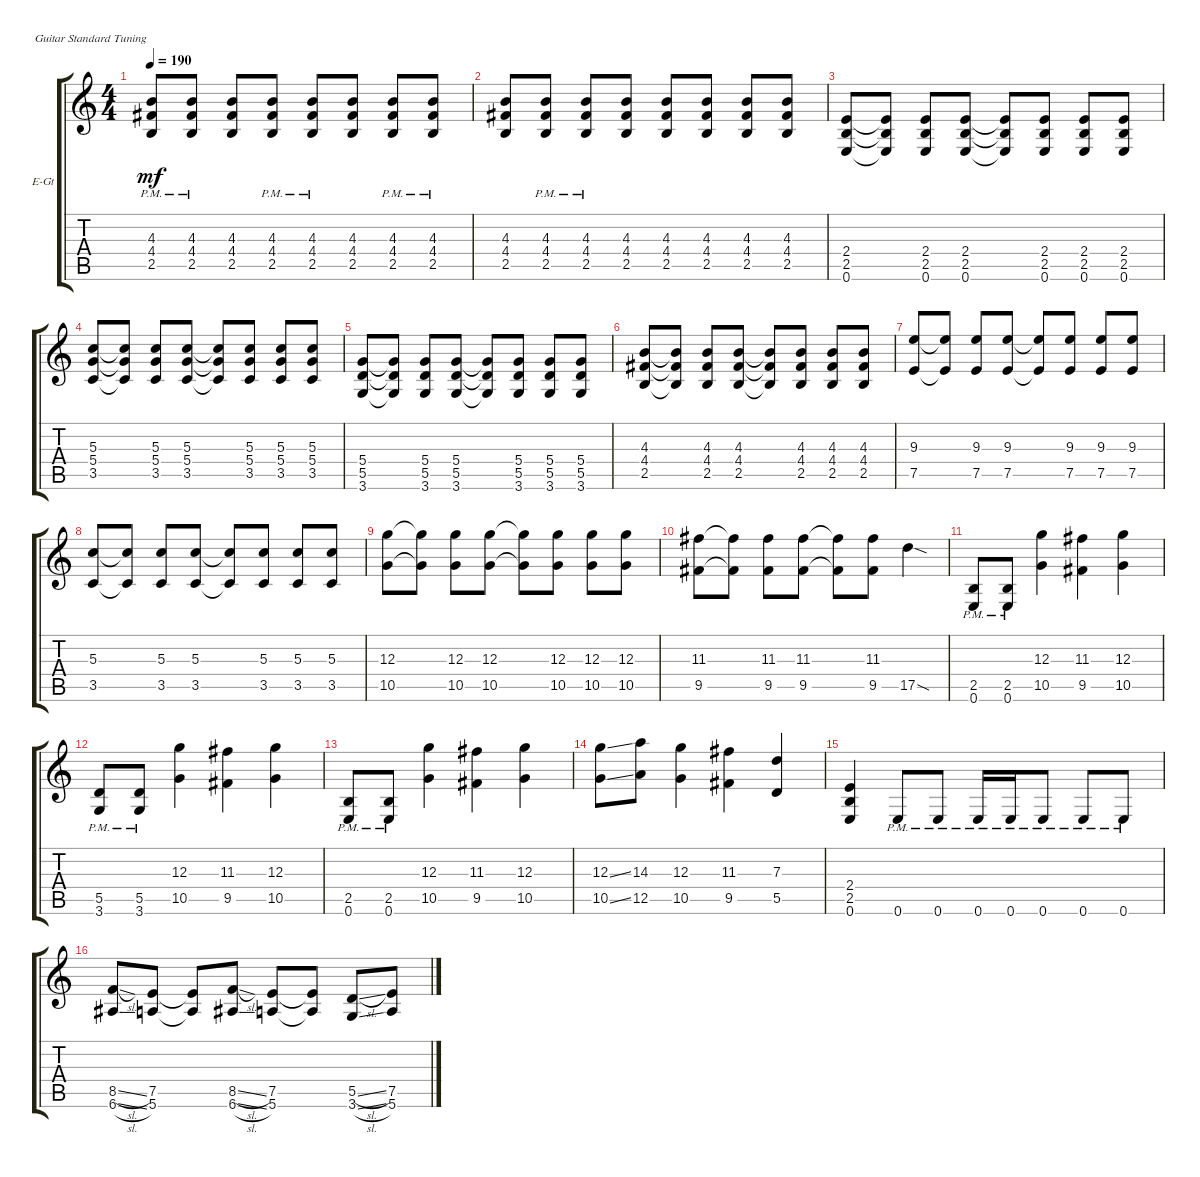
\defaultSystemsLayout 4
\bracketExtendMode groupsimilarinstruments
\firstSystemTrackNameOrientation horizontal
\otherSystemsTrackNameOrientation horizontal
\track ("Electric Guitar" "E-Gt") {instrument distortionguitar}
\staff {score tabs}
\tuning (E4 B3 G3 D3 A2 E2)
\ts (4 4)
\tempo 190
\clef g2
\ks c
(2.5{pm} 4.4{pm} 4.3{pm}).8{dy mf} (4.3{pm} 4.4{pm} 2.5{pm}).8 (4.3 4.4 2.5).8 (4.3{pm} 4.4{pm} 2.5{pm}).8 (4.3{pm} 4.4{pm} 2.5{pm}).8 (4.3 4.4 2.5).8 (4.3{pm} 4.4{pm} 2.5{pm}).8 (4.3{pm} 4.4{pm} 2.5{pm}).8 |
(2.5 4.4 4.3).8 (2.5{pm} 4.4{pm} 4.3{pm}).8 (4.3{pm} 4.4{pm} 2.5{pm}).8 (2.5 4.3 4.4).8 (2.5 4.3 4.4).8 (2.5 4.3 4.4).8 (2.5 4.3 4.4).8 (2.5 4.4 4.3).8 |
(0.6 2.5 2.4).8 (2.4{t} 2.5{t} 0.6{t}).8 (2.4 2.5 0.6).8 (2.4 2.5 0.6).8 (2.4{t} 2.5{t} 0.6{t}).8 (2.4 2.5 0.6).8 (2.4 2.5 0.6).8 (2.4 2.5 0.6).8 |
(3.5 5.4 5.3).8 (5.3{t} 5.4{t} 3.5{t}).8 (5.3 5.4 3.5).8 (5.3 5.4 3.5).8 (5.3{t} 5.4{t} 3.5{t}).8 (5.3 5.4 3.5).8 (5.3 5.4 3.5).8 (5.4 5.3 3.5).8 |
(3.6 5.5 5.4).8 (5.4{t} 3.6{t} 5.5{t}).8 (5.4 5.5 3.6).8 (5.4 5.5 3.6).8 (5.4{t} 5.5{t} 3.6{t}).8 (5.4 5.5 3.6).8 (5.4 5.5 3.6).8 (5.4 5.5 3.6).8 |
(2.5 4.4 4.3).8 (4.3{t} 4.4{t} 2.5{t}).8 (4.3 4.4 2.5).8 (4.3 4.4 2.5).8 (4.3{t} 4.4{t} 2.5{t}).8 (4.3 4.4 2.5).8 (4.3 4.4 2.5).8 (4.3 4.4 2.5).8 |
(7.5 9.3).8 (9.3{t} 7.5{t}).8 (9.3 7.5).8 (9.3 7.5).8 (9.3{t} 7.5{t}).8 (9.3 7.5).8 (9.3 7.5).8 (9.3 7.5).8 |
(3.5 5.3).8 (3.5{t} 5.3{t}).8 (3.5 5.3).8 (3.5 5.3).8 (3.5{t} 5.3{t}).8 (3.5 5.3).8 (3.5 5.3).8 (3.5 5.3).8 |
(10.5 12.3).8 (10.5{t} 12.3{t}).8 (10.5 12.3).8 (10.5 12.3).8 (10.5{t} 12.3{t}).8 (10.5 12.3).8 (10.5 12.3).8 (10.5 12.3).8 |
(9.5 11.3).8 (9.5{t} 11.3{t}).8 (9.5 11.3).8 (9.5 11.3).8 (9.5{t} 11.3{t}).8 (9.5 11.3).8 17.5{sod}.4 |
(0.6{pm} 2.5{pm}).8 (2.5{pm} 0.6{pm}).8 (10.5 12.3).4 (11.3 9.5).4 (10.5 12.3).4 |
(3.6{pm} 5.5{pm}).8 (5.5{pm} 3.6{pm}).8 (10.5 12.3).4 (11.3 9.5).4 (10.5 12.3).4 |
(0.6{pm} 2.5{pm}).8 (2.5{pm} 0.6{pm}).8 (10.5 12.3).4 (11.3 9.5).4 (10.5 12.3).4 |
(10.5{ss} 12.3{ss}).8 (12.5 14.3).8 (10.5 12.3).4 (9.5 11.3).4 (5.5 7.3).4 |
(0.6 2.5 2.4).4 0.6{pm}.8 0.6{pm}.8 0.6{pm}.16 0.6{pm}.16 0.6{pm}.8 0.6{pm}.8 0.6{pm}.8 |
(6.6{sl} 8.5{sl}).8 (5.6 7.5).8 (5.6{t} 7.5{t}).8 (6.6{sl} 8.5{sl}).8 (5.6 7.5).8 (5.6{t} 7.5{t}).8 (3.6{sl} 5.5{sl}).8 (5.6 7.5).8
